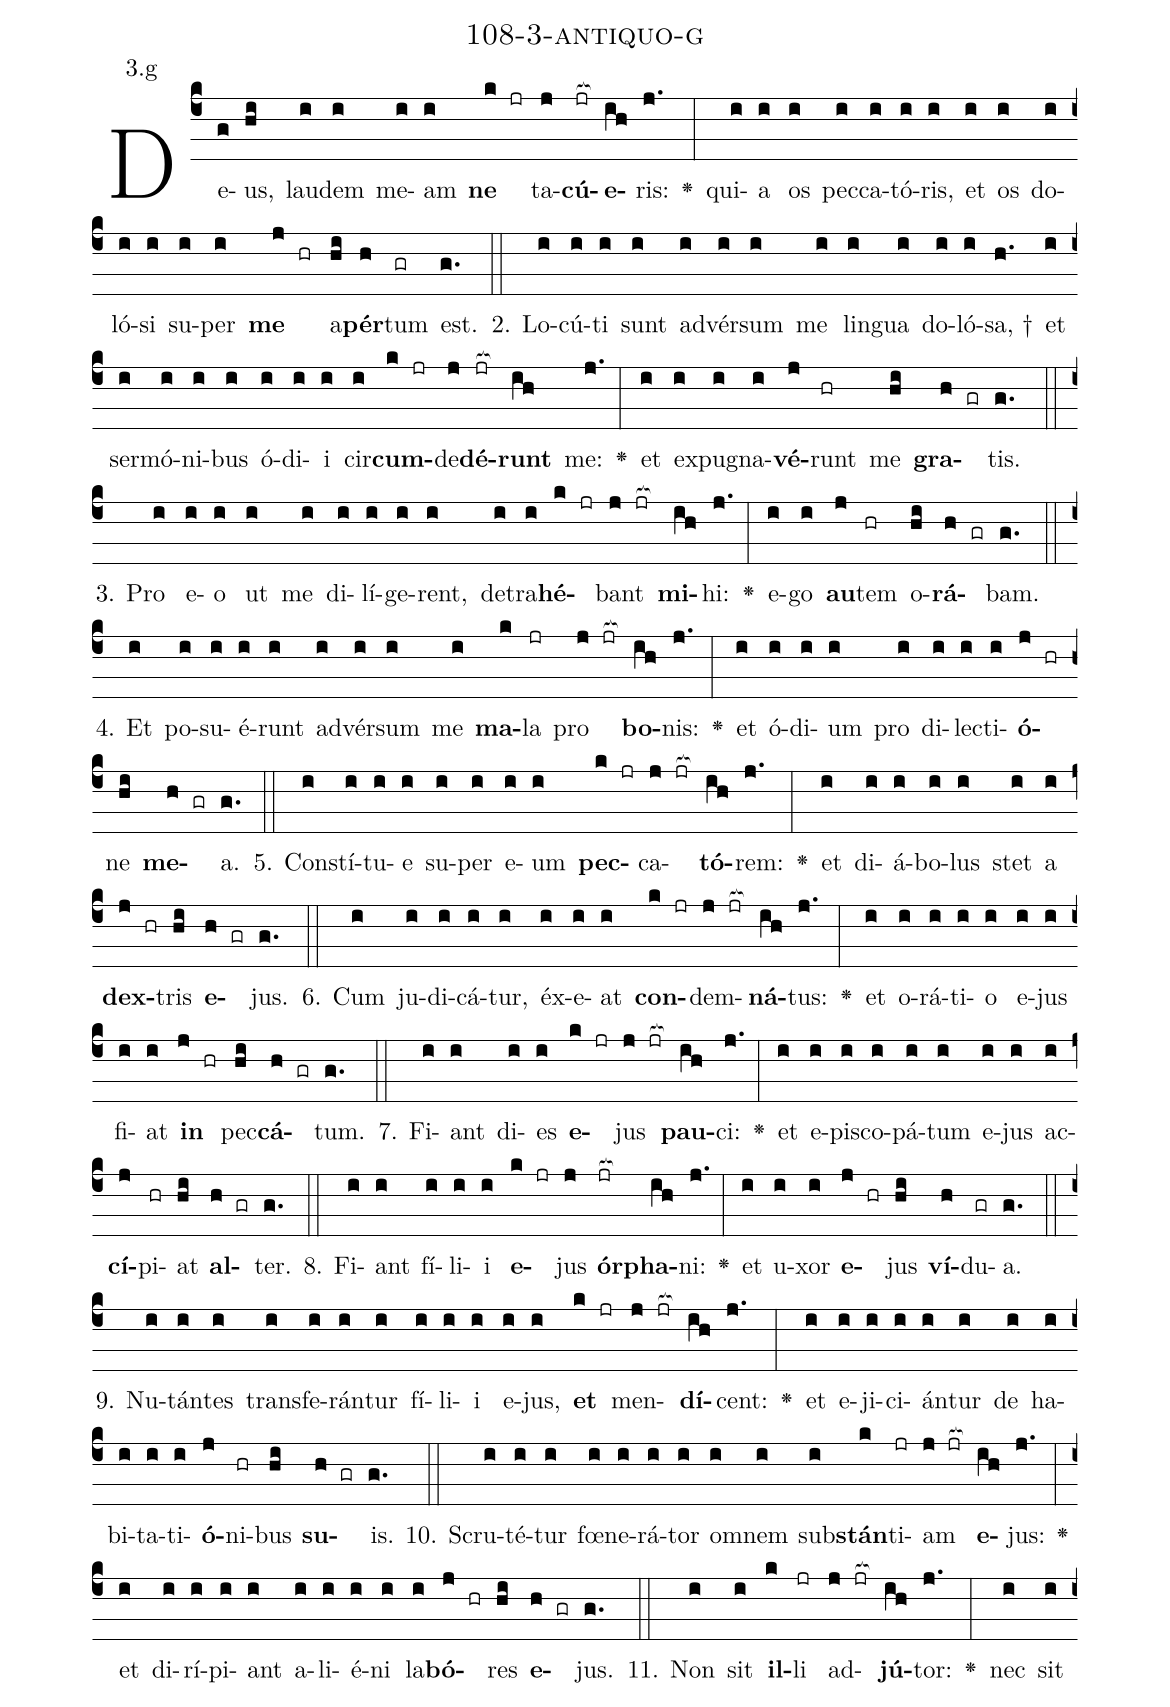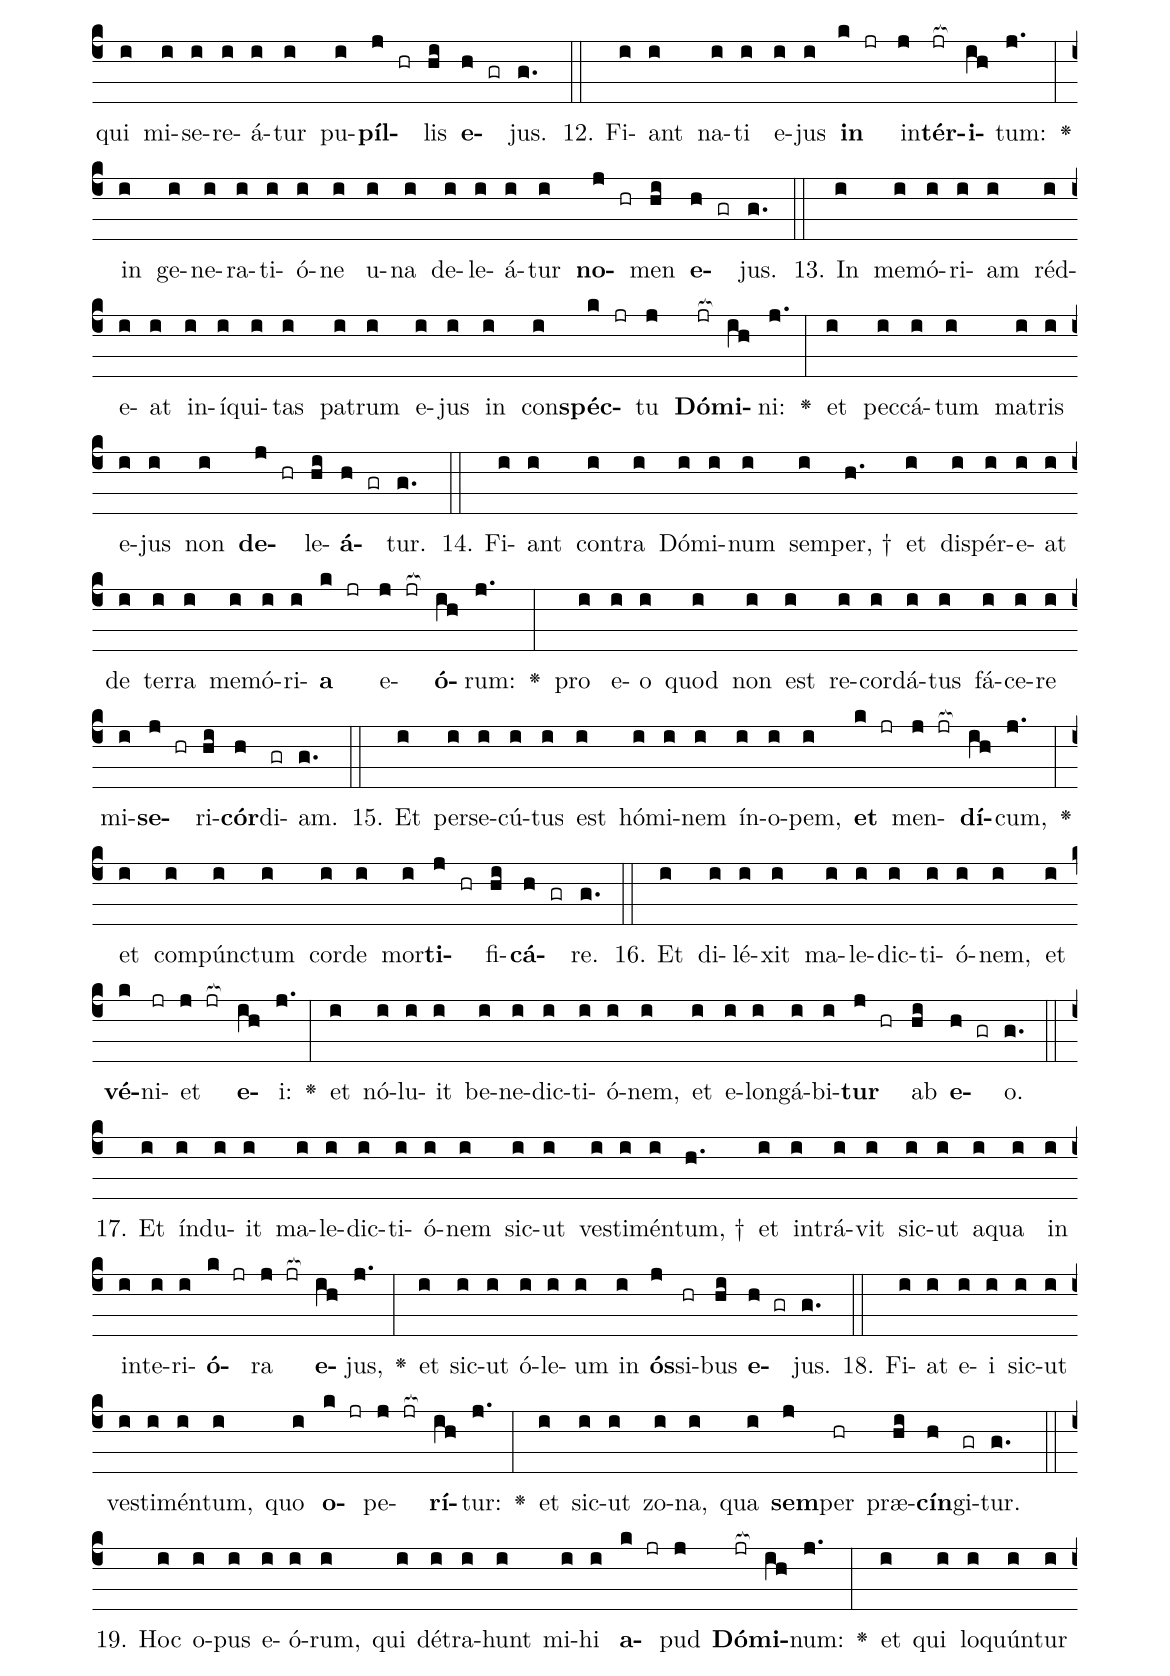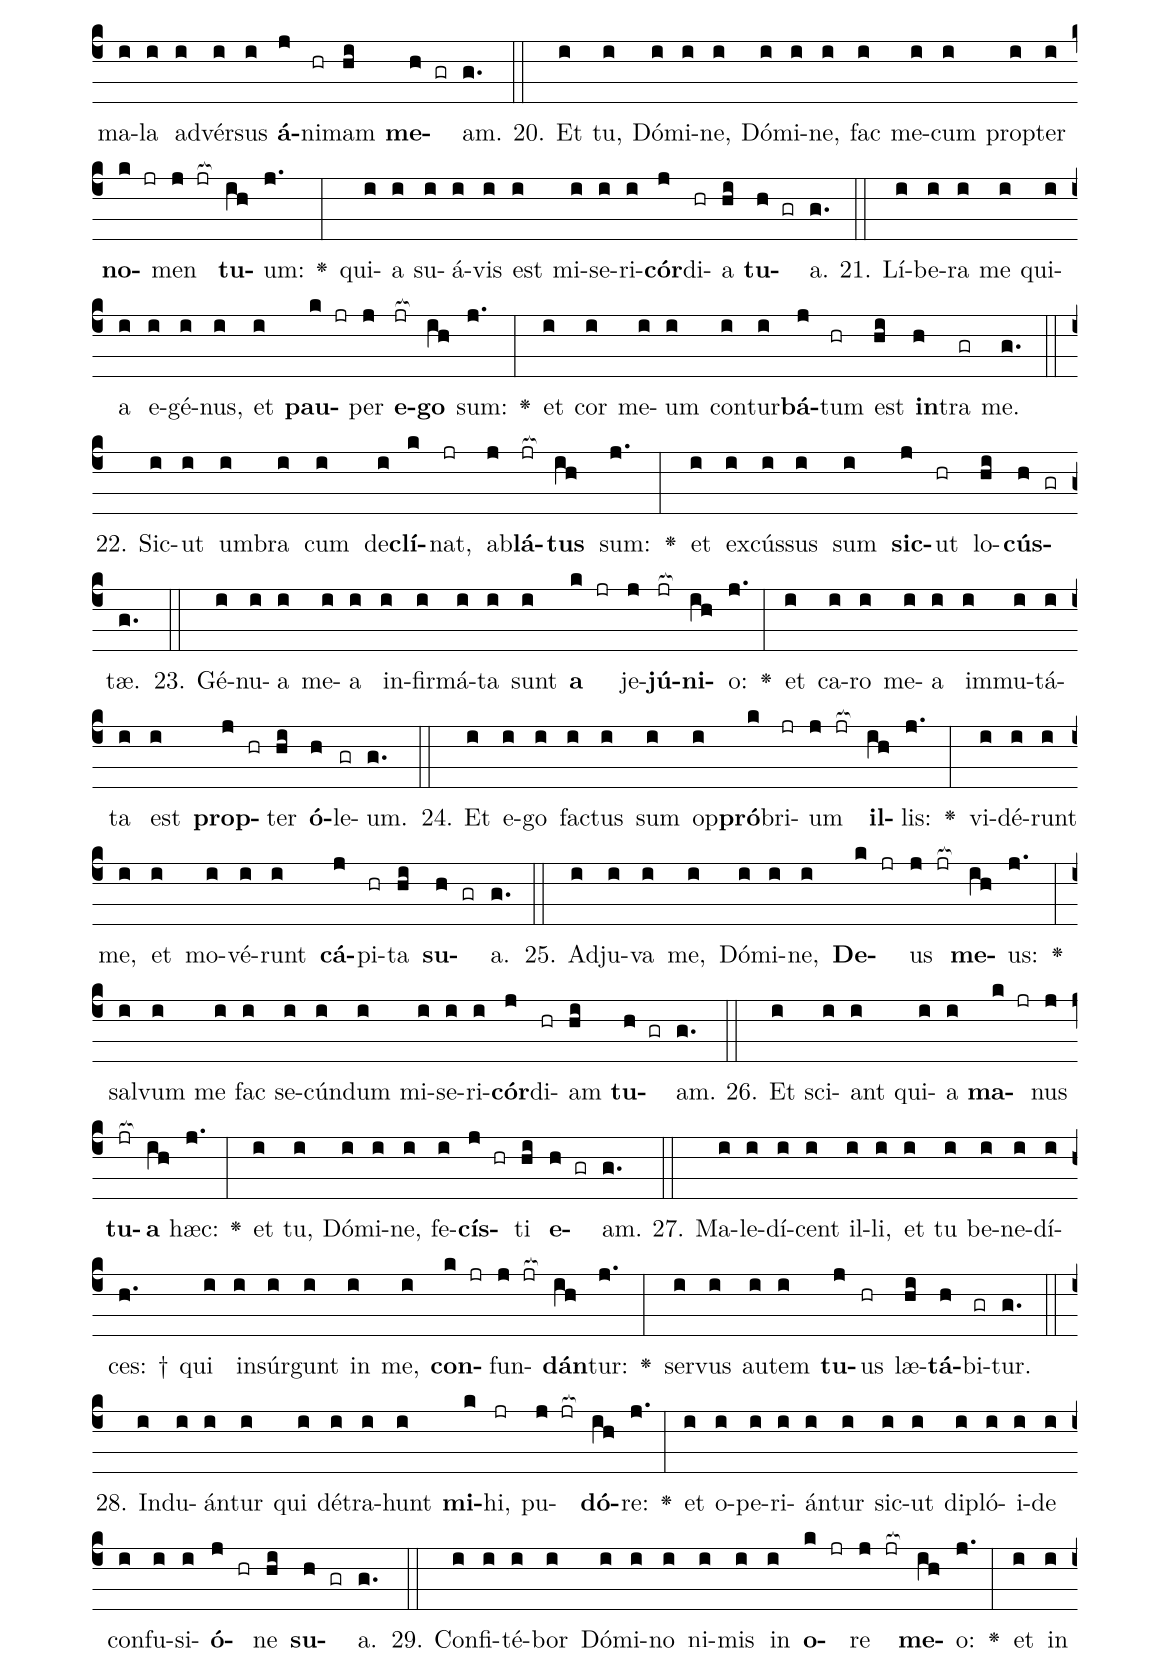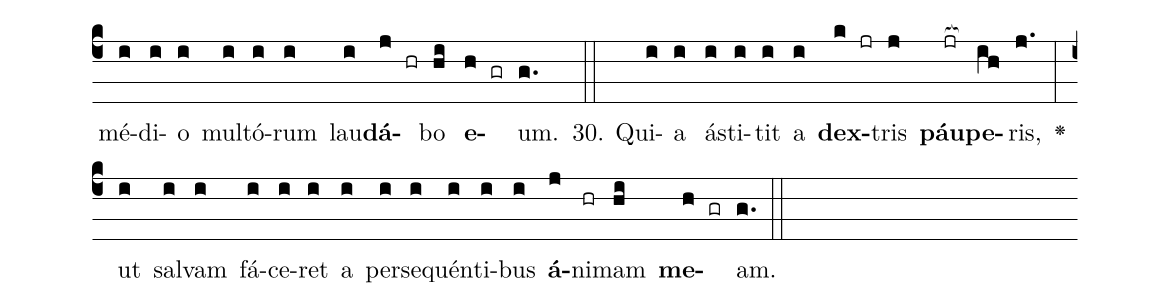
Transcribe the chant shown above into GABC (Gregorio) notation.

name: 108-3-antiquo-g;
annotation: 3.g;
%%
(c4)De(g)us,(hi) lau(i)dem(i) me(i)am(i) <b>ne</b>(k jr) ta(j)<b>cú</b>(jr[ocb:1{])<b>e</b>(ih[ocb:0}])ris:(j.) <v>\greheightstar</v>(:) qui(i)a(i) os(i) pec(i)ca(i)tó(i)ris,(i) et(i) os(i) do(i)ló(i)si(i) su(i)per(i) <b>me</b>(j hr) a(hi)<b>pér</b>(h)tum(gr) est.(g.) (::)
2. Lo(i)cú(i)ti(i) sunt(i) ad(i)vér(i)sum(i) me(i) lin(i)gua(i) do(i)ló(i)sa, †(h.) et(i) ser(i)mó(i)ni(i)bus(i) ó(i)di(i)i(i) cir(i)<b>cum</b>(k jr)de(j)<b>dé</b>(jr[ocb:1{])<b>runt</b>(ih[ocb:0}]) me:(j.) <v>\greheightstar</v>(:) et(i) ex(i)pu(i)gna(i)<b>vé</b>(j)runt(hr) me(hi) <b>gra</b>(h gr)tis.(g.) (::)
3. Pro(i) e(i)o(i) ut(i) me(i) di(i)lí(i)ge(i)rent,(i) de(i)tra(i)<b>hé</b>(k jr)bant(j jr[ocb:1{]) <b>mi</b>(ih[ocb:0}])hi:(j.) <v>\greheightstar</v>(:) e(i)go(i) <b>au</b>(j)tem(hr) o(hi)<b>rá</b>(h gr)bam.(g.) (::)
4. Et(i) po(i)su(i)é(i)runt(i) ad(i)vér(i)sum(i) me(i) <b>ma</b>(k)la(jr) pro(j jr[ocb:1{]) <b>bo</b>(ih[ocb:0}])nis:(j.) <v>\greheightstar</v>(:) et(i) ó(i)di(i)um(i) pro(i) di(i)lec(i)ti(i)<b>ó</b>(j hr)ne(hi) <b>me</b>(h gr)a.(g.) (::)
5. Con(i)stí(i)tu(i)e(i) su(i)per(i) e(i)um(i) <b>pec</b>(k jr)ca(j jr[ocb:1{])<b>tó</b>(ih[ocb:0}])rem:(j.) <v>\greheightstar</v>(:) et(i) di(i)á(i)bo(i)lus(i) stet(i) a(i) <b>dex</b>(j hr)tris(hi) <b>e</b>(h gr)jus.(g.) (::)
6. Cum(i) ju(i)di(i)cá(i)tur,(i) éx(i)e(i)at(i) <b>con</b>(k jr)dem(j jr[ocb:1{])<b>ná</b>(ih[ocb:0}])tus:(j.) <v>\greheightstar</v>(:) et(i) o(i)rá(i)ti(i)o(i) e(i)jus(i) fi(i)at(i) <b>in</b>(j hr) pec(hi)<b>cá</b>(h gr)tum.(g.) (::)
7. Fi(i)ant(i) di(i)es(i) <b>e</b>(k jr)jus(j jr[ocb:1{]) <b>pau</b>(ih[ocb:0}])ci:(j.) <v>\greheightstar</v>(:) et(i) e(i)pis(i)co(i)pá(i)tum(i) e(i)jus(i) ac(i)<b>cí</b>(j)pi(hr)at(hi) <b>al</b>(h gr)ter.(g.) (::)
8. Fi(i)ant(i) fí(i)li(i)i(i) <b>e</b>(k jr)jus(j) <b>ór</b>(jr[ocb:1{])<b>pha</b>(ih[ocb:0}])ni:(j.) <v>\greheightstar</v>(:) et(i) u(i)xor(i) <b>e</b>(j hr)jus(hi) <b>ví</b>(h)du(gr)a.(g.) (::)
9. Nu(i)tán(i)tes(i) trans(i)fe(i)rán(i)tur(i) fí(i)li(i)i(i) e(i)jus,(i) <b>et</b>(k jr) men(j jr[ocb:1{])<b>dí</b>(ih[ocb:0}])cent:(j.) <v>\greheightstar</v>(:) et(i) e(i)ji(i)ci(i)án(i)tur(i) de(i) ha(i)bi(i)ta(i)ti(i)<b>ó</b>(j)ni(hr)bus(hi) <b>su</b>(h gr)is.(g.) (::)
10. Scru(i)té(i)tur(i) fœ(i)ne(i)rá(i)tor(i) om(i)nem(i) sub(i)<b>stán</b>(k)ti(jr)am(j jr[ocb:1{]) <b>e</b>(ih[ocb:0}])jus:(j.) <v>\greheightstar</v>(:) et(i) di(i)rí(i)pi(i)ant(i) a(i)li(i)é(i)ni(i) la(i)<b>bó</b>(j hr)res(hi) <b>e</b>(h gr)jus.(g.) (::)
11. Non(i) sit(i) <b>il</b>(k)li(jr) ad(j jr[ocb:1{])<b>jú</b>(ih[ocb:0}])tor:(j.) <v>\greheightstar</v>(:) nec(i) sit(i) qui(i) mi(i)se(i)re(i)á(i)tur(i) pu(i)<b>píl</b>(j hr)lis(hi) <b>e</b>(h gr)jus.(g.) (::)
12. Fi(i)ant(i) na(i)ti(i) e(i)jus(i) <b>in</b>(k jr) in(j)<b>tér</b>(jr[ocb:1{])<b>i</b>(ih[ocb:0}])tum:(j.) <v>\greheightstar</v>(:) in(i) ge(i)ne(i)ra(i)ti(i)ó(i)ne(i) u(i)na(i) de(i)le(i)á(i)tur(i) <b>no</b>(j hr)men(hi) <b>e</b>(h gr)jus.(g.) (::)
13. In(i) me(i)mó(i)ri(i)am(i) réd(i)e(i)at(i) in(i)í(i)qui(i)tas(i) pa(i)trum(i) e(i)jus(i) in(i) con(i)<b>spéc</b>(k jr)tu(j) <b>Dó</b>(jr[ocb:1{])<b>mi</b>(ih[ocb:0}])ni:(j.) <v>\greheightstar</v>(:) et(i) pec(i)cá(i)tum(i) ma(i)tris(i) e(i)jus(i) non(i) <b>de</b>(j hr)le(hi)<b>á</b>(h gr)tur.(g.) (::)
14. Fi(i)ant(i) con(i)tra(i) Dó(i)mi(i)num(i) sem(i)per, †(h.) et(i) dis(i)pér(i)e(i)at(i) de(i) ter(i)ra(i) me(i)mó(i)ri(i)<b>a</b>(k jr) e(j jr[ocb:1{])<b>ó</b>(ih[ocb:0}])rum:(j.) <v>\greheightstar</v>(:) pro(i) e(i)o(i) quod(i) non(i) est(i) re(i)cor(i)dá(i)tus(i) fá(i)ce(i)re(i) mi(i)<b>se</b>(j hr)ri(hi)<b>cór</b>(h)di(gr)am.(g.) (::)
15. Et(i) per(i)se(i)cú(i)tus(i) est(i) hó(i)mi(i)nem(i) ín(i)o(i)pem,(i) <b>et</b>(k jr) men(j jr[ocb:1{])<b>dí</b>(ih[ocb:0}])cum,(j.) <v>\greheightstar</v>(:) et(i) com(i)púnc(i)tum(i) cor(i)de(i) mor(i)<b>ti</b>(j hr)fi(hi)<b>cá</b>(h gr)re.(g.) (::)
16. Et(i) di(i)lé(i)xit(i) ma(i)le(i)dic(i)ti(i)ó(i)nem,(i) et(i) <b>vé</b>(k)ni(jr)et(j jr[ocb:1{]) <b>e</b>(ih[ocb:0}])i:(j.) <v>\greheightstar</v>(:) et(i) nó(i)lu(i)it(i) be(i)ne(i)dic(i)ti(i)ó(i)nem,(i) et(i) e(i)lon(i)gá(i)bi(i)<b>tur</b>(j hr) ab(hi) <b>e</b>(h gr)o.(g.) (::)
17. Et(i) índ(i)u(i)it(i) ma(i)le(i)dic(i)ti(i)ó(i)nem(i) sic(i)ut(i) ves(i)ti(i)mén(i)tum, †(h.) et(i) in(i)trá(i)vit(i) sic(i)ut(i) a(i)qua(i) in(i) in(i)te(i)ri(i)<b>ó</b>(k jr)ra(j jr[ocb:1{]) <b>e</b>(ih[ocb:0}])jus,(j.) <v>\greheightstar</v>(:) et(i) sic(i)ut(i) ó(i)le(i)um(i) in(i) <b>ós</b>(j)si(hr)bus(hi) <b>e</b>(h gr)jus.(g.) (::)
18. Fi(i)at(i) e(i)i(i) sic(i)ut(i) ves(i)ti(i)mén(i)tum,(i) quo(i) <b>o</b>(k jr)pe(j jr[ocb:1{])<b>rí</b>(ih[ocb:0}])tur:(j.) <v>\greheightstar</v>(:) et(i) sic(i)ut(i) zo(i)na,(i) qua(i) <b>sem</b>(j)per(hr) præ(hi)<b>cín</b>(h)gi(gr)tur.(g.) (::)
19. Hoc(i) o(i)pus(i) e(i)ó(i)rum,(i) qui(i) dé(i)tra(i)hunt(i) mi(i)hi(i) <b>a</b>(k jr)pud(j) <b>Dó</b>(jr[ocb:1{])<b>mi</b>(ih[ocb:0}])num:(j.) <v>\greheightstar</v>(:) et(i) qui(i) lo(i)quún(i)tur(i) ma(i)la(i) ad(i)vér(i)sus(i) <b>á</b>(j)ni(hr)mam(hi) <b>me</b>(h gr)am.(g.) (::)
20. Et(i) tu,(i) Dó(i)mi(i)ne,(i) Dó(i)mi(i)ne,(i) fac(i) me(i)cum(i) prop(i)ter(i) <b>no</b>(k jr)men(j jr[ocb:1{]) <b>tu</b>(ih[ocb:0}])um:(j.) <v>\greheightstar</v>(:) qui(i)a(i) su(i)á(i)vis(i) est(i) mi(i)se(i)ri(i)<b>cór</b>(j)di(hr)a(hi) <b>tu</b>(h gr)a.(g.) (::)
21. Lí(i)be(i)ra(i) me(i) qui(i)a(i) e(i)gé(i)nus,(i) et(i) <b>pau</b>(k jr)per(j) <b>e</b>(jr[ocb:1{])<b>go</b>(ih[ocb:0}]) sum:(j.) <v>\greheightstar</v>(:) et(i) cor(i) me(i)um(i) con(i)tur(i)<b>bá</b>(j)tum(hr) est(hi) <b>in</b>(h)tra(gr) me.(g.) (::)
22. Sic(i)ut(i) um(i)bra(i) cum(i) de(i)<b>clí</b>(k)nat,(jr) ab(j)<b>lá</b>(jr[ocb:1{])<b>tus</b>(ih[ocb:0}]) sum:(j.) <v>\greheightstar</v>(:) et(i) ex(i)cús(i)sus(i) sum(i) <b>sic</b>(j)ut(hr) lo(hi)<b>cús</b>(h gr)tæ.(g.) (::)
23. Gé(i)nu(i)a(i) me(i)a(i) in(i)fir(i)má(i)ta(i) sunt(i) <b>a</b>(k jr) je(j)<b>jú</b>(jr[ocb:1{])<b>ni</b>(ih[ocb:0}])o:(j.) <v>\greheightstar</v>(:) et(i) ca(i)ro(i) me(i)a(i) im(i)mu(i)tá(i)ta(i) est(i) <b>prop</b>(j hr)ter(hi) <b>ó</b>(h)le(gr)um.(g.) (::)
24. Et(i) e(i)go(i) fac(i)tus(i) sum(i) op(i)<b>pró</b>(k)bri(jr)um(j jr[ocb:1{]) <b>il</b>(ih[ocb:0}])lis:(j.) <v>\greheightstar</v>(:) vi(i)dé(i)runt(i) me,(i) et(i) mo(i)vé(i)runt(i) <b>cá</b>(j)pi(hr)ta(hi) <b>su</b>(h gr)a.(g.) (::)
25. Ad(i)ju(i)va(i) me,(i) Dó(i)mi(i)ne,(i) <b>De</b>(k jr)us(j jr[ocb:1{]) <b>me</b>(ih[ocb:0}])us:(j.) <v>\greheightstar</v>(:) sal(i)vum(i) me(i) fac(i) se(i)cún(i)dum(i) mi(i)se(i)ri(i)<b>cór</b>(j)di(hr)am(hi) <b>tu</b>(h gr)am.(g.) (::)
26. Et(i) sci(i)ant(i) qui(i)a(i) <b>ma</b>(k jr)nus(j) <b>tu</b>(jr[ocb:1{])<b>a</b>(ih[ocb:0}]) hæc:(j.) <v>\greheightstar</v>(:) et(i) tu,(i) Dó(i)mi(i)ne,(i) fe(i)<b>cís</b>(j hr)ti(hi) <b>e</b>(h gr)am.(g.) (::)
27. Ma(i)le(i)dí(i)cent(i) il(i)li,(i) et(i) tu(i) be(i)ne(i)dí(i)ces: †(h.) qui(i) in(i)súr(i)gunt(i) in(i) me,(i) <b>con</b>(k jr)fun(j jr[ocb:1{])<b>dán</b>(ih[ocb:0}])tur:(j.) <v>\greheightstar</v>(:) ser(i)vus(i) au(i)tem(i) <b>tu</b>(j)us(hr) læ(hi)<b>tá</b>(h)bi(gr)tur.(g.) (::)
28. Ind(i)u(i)án(i)tur(i) qui(i) dé(i)tra(i)hunt(i) <b>mi</b>(k)hi,(jr) pu(j jr[ocb:1{])<b>dó</b>(ih[ocb:0}])re:(j.) <v>\greheightstar</v>(:) et(i) o(i)pe(i)ri(i)án(i)tur(i) sic(i)ut(i) di(i)pló(i)i(i)de(i) con(i)fu(i)si(i)<b>ó</b>(j hr)ne(hi) <b>su</b>(h gr)a.(g.) (::)
29. Con(i)fi(i)té(i)bor(i) Dó(i)mi(i)no(i) ni(i)mis(i) in(i) <b>o</b>(k jr)re(j jr[ocb:1{]) <b>me</b>(ih[ocb:0}])o:(j.) <v>\greheightstar</v>(:) et(i) in(i) mé(i)di(i)o(i) mul(i)tó(i)rum(i) lau(i)<b>dá</b>(j hr)bo(hi) <b>e</b>(h gr)um.(g.) (::)
30. Qui(i)a(i) á(i)sti(i)tit(i) a(i) <b>dex</b>(k jr)tris(j) <b>páu</b>(jr[ocb:1{])<b>pe</b>(ih[ocb:0}])ris,(j.) <v>\greheightstar</v>(:) ut(i) sal(i)vam(i) fá(i)ce(i)ret(i) a(i) per(i)se(i)quén(i)ti(i)bus(i) <b>á</b>(j)ni(hr)mam(hi) <b>me</b>(h gr)am.(g.) (::)
